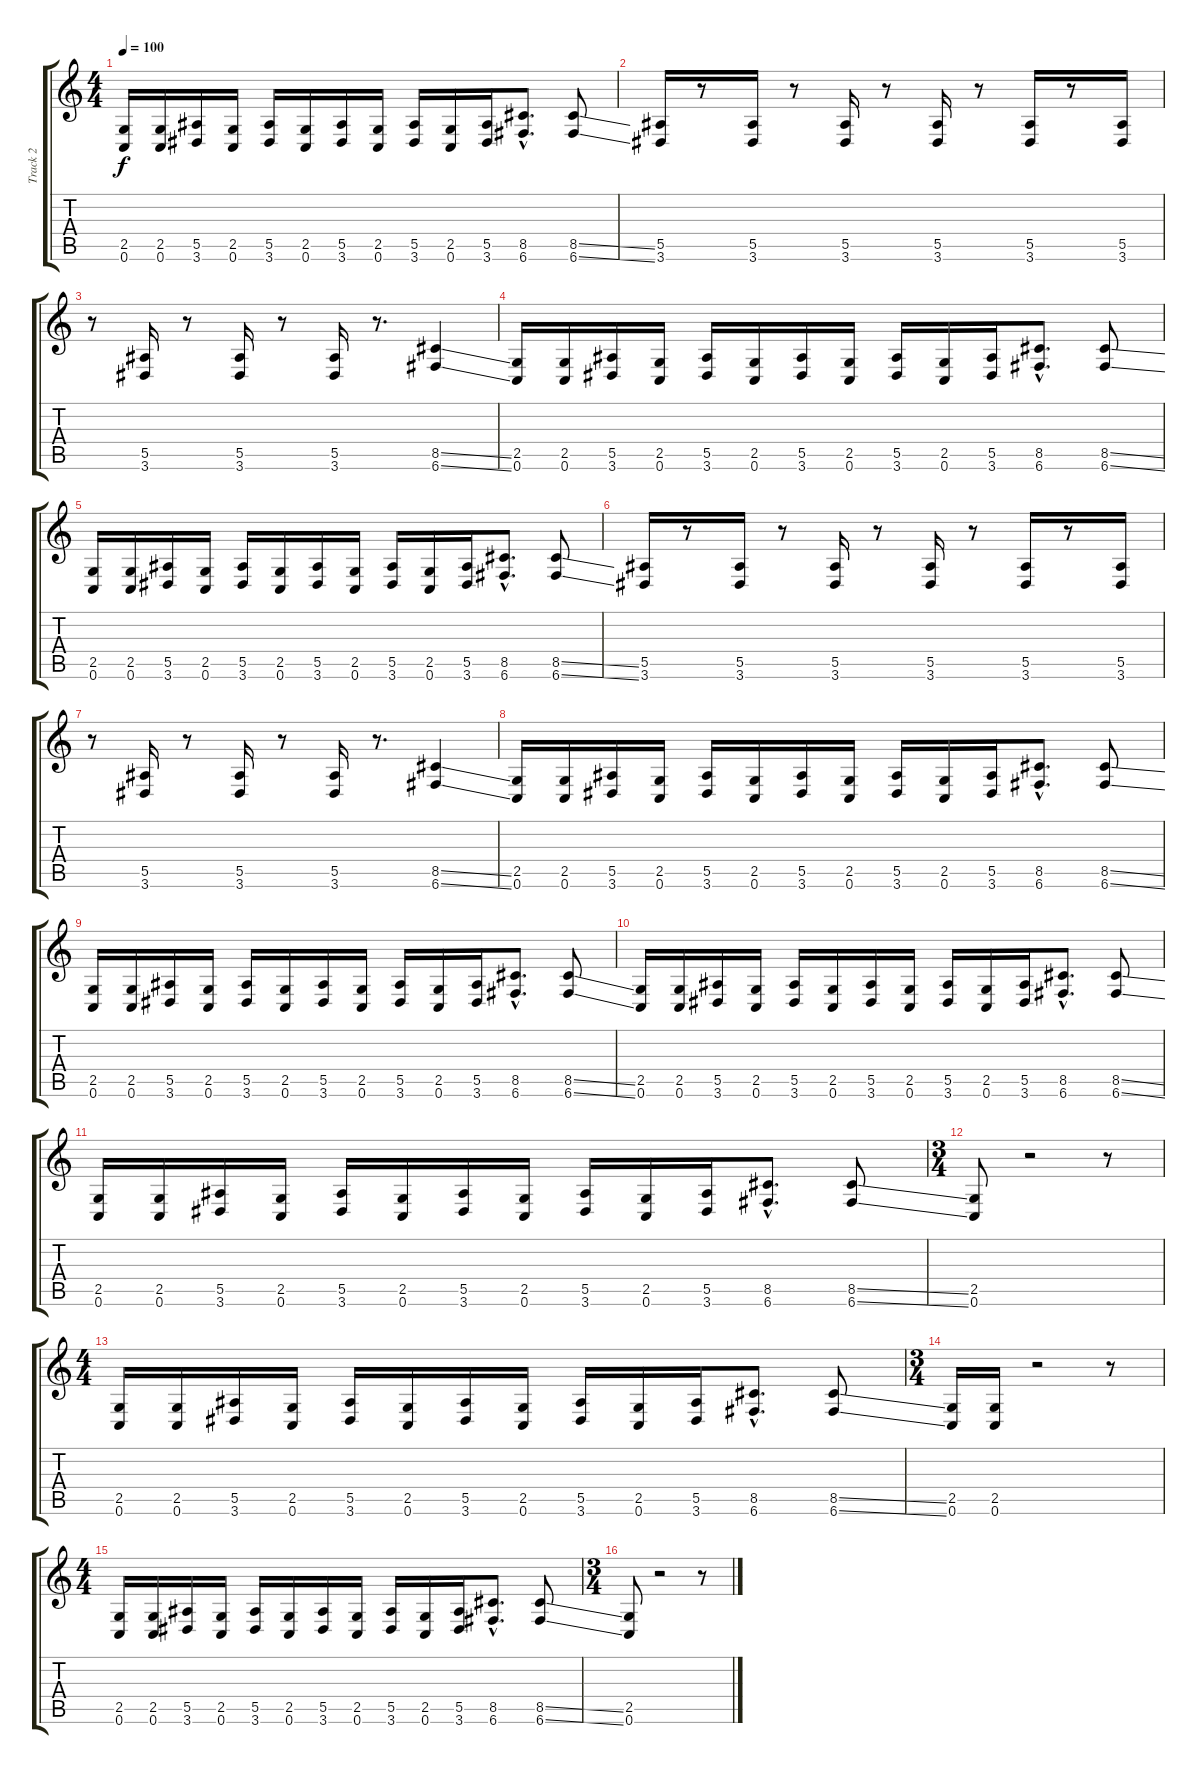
\track ("Track 2" "Track 2") {instrument distortionguitar}
\staff {score tabs}
\tuning (C4 G3 Eb3 Bb2 F2 C2) {hide}
\ts (4 4)
\tempo 100
\clef g2
\ks c
(2.5 0.6).16{dy f} (2.5 0.6).16 (5.5 3.6).16 (2.5 0.6).16 (5.5 3.6).16 (2.5 0.6).16 (5.5 3.6).16 (2.5 0.6).16 (5.5 3.6).16 (2.5 0.6).16 (5.5 3.6).16 (8.5{hac} 6.6{hac}).8{d} (8.5{ss} 6.6{ss}).8 |
(5.5 3.6).16 r.8 (5.5 3.6).16 r.8 (5.5 3.6).16 r.8 (5.5 3.6).16 r.8 (5.5 3.6).16 r.8 (5.5 3.6).16 |
r.8 (5.5 3.6).16 r.8 (5.5 3.6).16 r.8 (5.5 3.6).16 r.8{d} (8.5{ss} 6.6{ss}).4 |
(2.5 0.6).16 (2.5 0.6).16 (5.5 3.6).16 (2.5 0.6).16 (5.5 3.6).16 (2.5 0.6).16 (5.5 3.6).16 (2.5 0.6).16 (5.5 3.6).16 (2.5 0.6).16 (5.5 3.6).16 (8.5{hac} 6.6{hac}).8{d} (8.5{ss} 6.6{ss}).8 |
(2.5 0.6).16 (2.5 0.6).16 (5.5 3.6).16 (2.5 0.6).16 (5.5 3.6).16 (2.5 0.6).16 (5.5 3.6).16 (2.5 0.6).16 (5.5 3.6).16 (2.5 0.6).16 (5.5 3.6).16 (8.5{hac} 6.6{hac}).8{d} (8.5{ss} 6.6{ss}).8 |
(5.5 3.6).16 r.8 (5.5 3.6).16 r.8 (5.5 3.6).16 r.8 (5.5 3.6).16 r.8 (5.5 3.6).16 r.8 (5.5 3.6).16 |
r.8 (5.5 3.6).16 r.8 (5.5 3.6).16 r.8 (5.5 3.6).16 r.8{d} (8.5{ss} 6.6{ss}).4 |
(2.5 0.6).16 (2.5 0.6).16 (5.5 3.6).16 (2.5 0.6).16 (5.5 3.6).16 (2.5 0.6).16 (5.5 3.6).16 (2.5 0.6).16 (5.5 3.6).16 (2.5 0.6).16 (5.5 3.6).16 (8.5{hac} 6.6{hac}).8{d} (8.5{ss} 6.6{ss}).8 |
(2.5 0.6).16 (2.5 0.6).16 (5.5 3.6).16 (2.5 0.6).16 (5.5 3.6).16 (2.5 0.6).16 (5.5 3.6).16 (2.5 0.6).16 (5.5 3.6).16 (2.5 0.6).16 (5.5 3.6).16 (8.5{hac} 6.6{hac}).8{d} (8.5{ss} 6.6{ss}).8 |
(2.5 0.6).16 (2.5 0.6).16 (5.5 3.6).16 (2.5 0.6).16 (5.5 3.6).16 (2.5 0.6).16 (5.5 3.6).16 (2.5 0.6).16 (5.5 3.6).16 (2.5 0.6).16 (5.5 3.6).16 (8.5{hac} 6.6{hac}).8{d} (8.5{ss} 6.6{ss}).8 |
(2.5 0.6).16 (2.5 0.6).16 (5.5 3.6).16 (2.5 0.6).16 (5.5 3.6).16 (2.5 0.6).16 (5.5 3.6).16 (2.5 0.6).16 (5.5 3.6).16 (2.5 0.6).16 (5.5 3.6).16 (8.5{hac} 6.6{hac}).8{d} (8.5{ss} 6.6{ss}).8 |
\ts (3 4)
(2.5 0.6).8 r.2 r.8 |
\ts (4 4)
(2.5 0.6).16 (2.5 0.6).16 (5.5 3.6).16 (2.5 0.6).16 (5.5 3.6).16 (2.5 0.6).16 (5.5 3.6).16 (2.5 0.6).16 (5.5 3.6).16 (2.5 0.6).16 (5.5 3.6).16 (8.5{hac} 6.6{hac}).8{d} (8.5{ss} 6.6{ss}).8 |
\ts (3 4)
(2.5 0.6).16 (2.5 0.6).16 r.2 r.8 |
\ts (4 4)
(2.5 0.6).16 (2.5 0.6).16 (5.5 3.6).16 (2.5 0.6).16 (5.5 3.6).16 (2.5 0.6).16 (5.5 3.6).16 (2.5 0.6).16 (5.5 3.6).16 (2.5 0.6).16 (5.5 3.6).16 (8.5{hac} 6.6{hac}).8{d} (8.5{ss} 6.6{ss}).8 |
\ts (3 4)
(2.5 0.6).8 r.2 r.8
